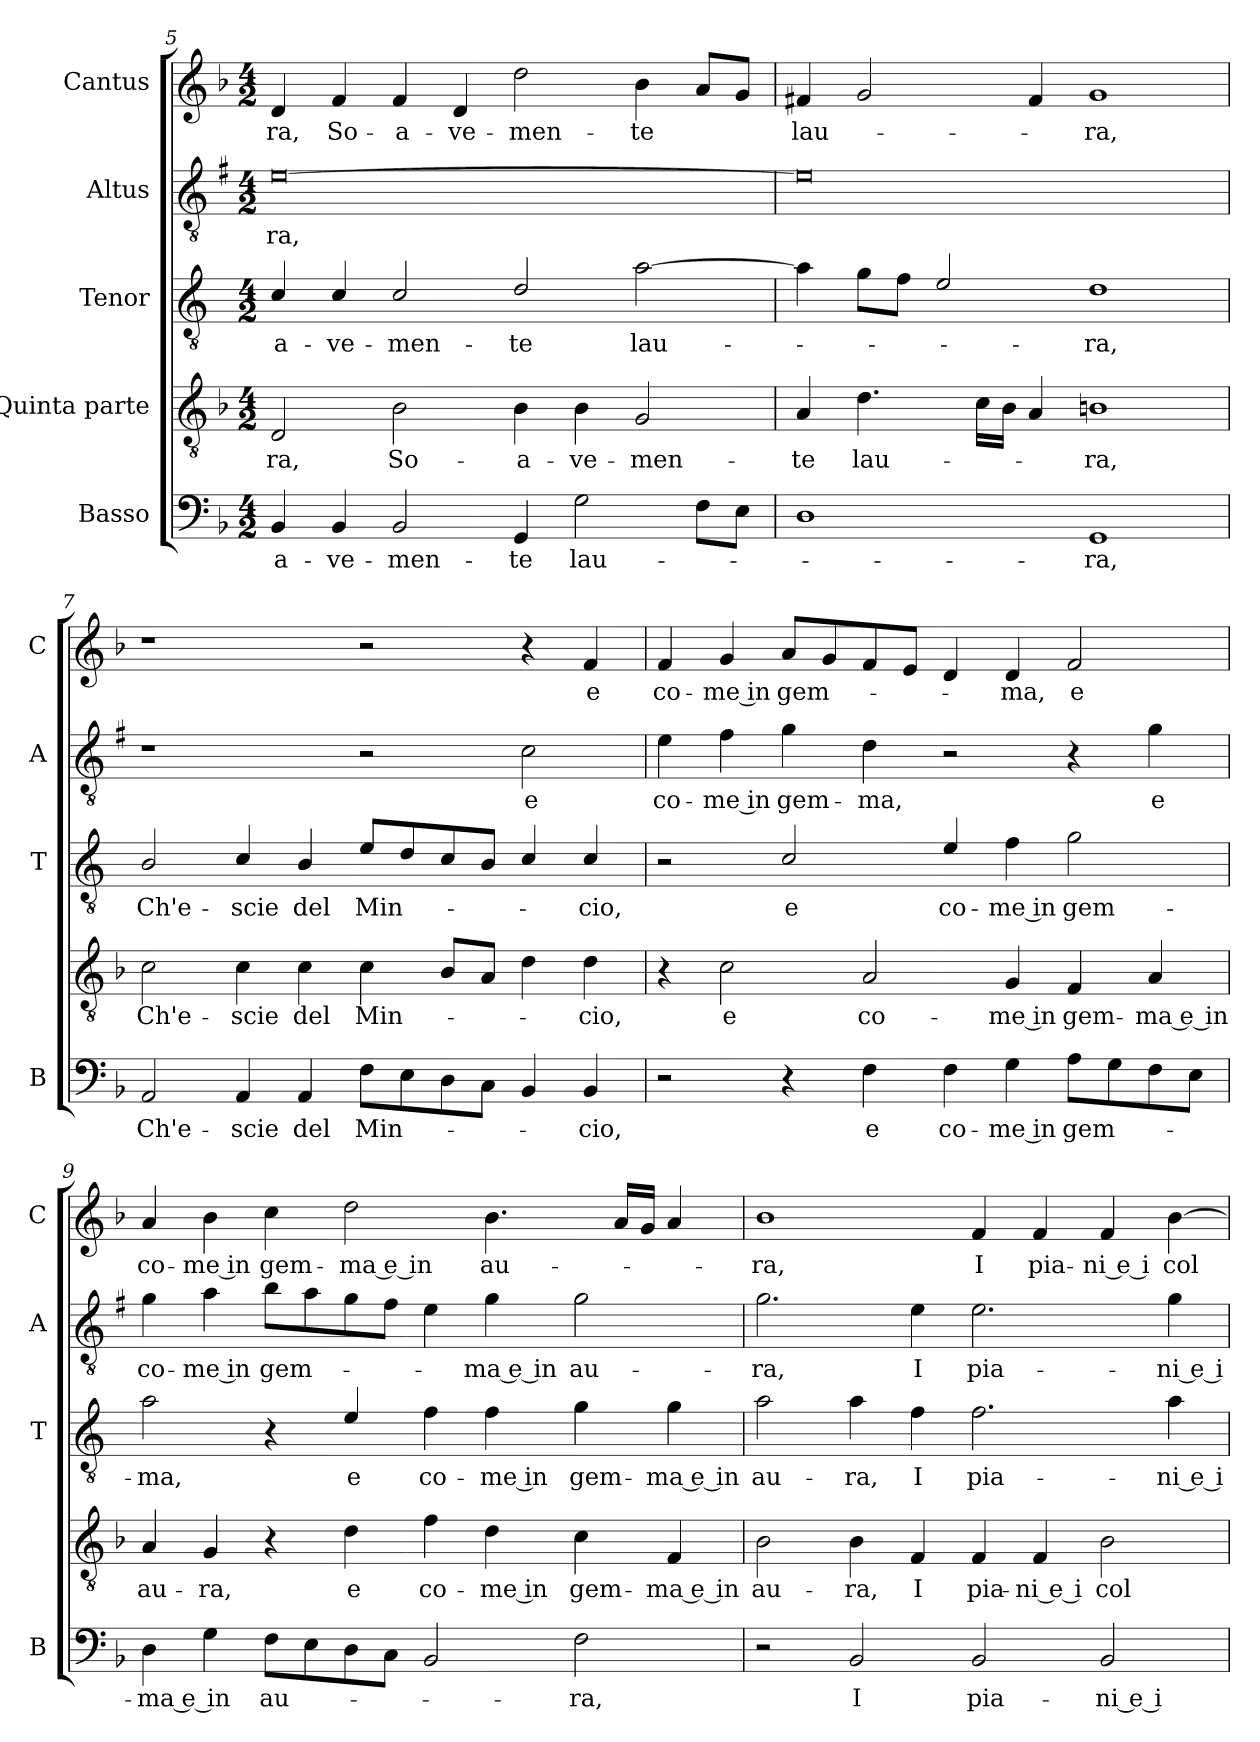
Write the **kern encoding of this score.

**kern	**text	**kern	**text	**kern	**text	**kern	**text	**kern	**text
*part5	*part5	*part4	*part4	*part3	*part3	*part2	*part2	*part1	*part1
*staff5	*staff5	*staff4	*staff4	*staff3	*staff3	*staff2	*staff2	*staff1	*staff1
*I"Basso	*	*I"Quinta parte	*	*I"Tenor	*	*I"Altus	*	*I"Cantus	*
*I'B	*	*	*	*I'T	*	*I'A	*	*I'C	*
!!LO:LB:g=z
*clefF4	*	*clefGv2	*	*clefGv2	*	*clefGv2	*	*clefG2	*
*	*	*	*	*ITrd4c7	*	*ITrd1c2	*	*	*
*k[b-]	*	*k[b-]	*	*k[b-]	*	*k[b-]	*	*k[b-]	*
*F:	*	*F:	*	*F:	*	*F:	*	*F:	*
*M4/2	*	*M4/2	*	*M4/2	*	*M4/2	*	*M4/2	*
=5	=5	=5	=5	=5	=5	=5	=5	=5	=5
!	!LO:LY:b	!	!LO:LY:b	!	!LO:LY:b	!	!LO:LY:b	!	!LO:LY:b
4BB-/	-a-	2D/	-ra,	4F/	-a-	[0d	-ra,	4d/	-ra,
!	!LO:LY:b	!	!	!	!LO:LY:b	!	!	!	!LO:LY:b
4BB-/	-ve-	.	.	4F/	-ve-	.	.	4f/	So-
!	!LO:LY:b	!	!LO:LY:b	!	!LO:LY:b	!	!	!	!LO:LY:b
2BB-/	-men-	2B-\	So-	2F/	-men-	.	.	4f/	-a-
!	!	!	!	!	!	!	!	!	!LO:LY:b
.	.	.	.	.	.	.	.	4d/	-ve-
!	!LO:LY:b	!	!LO:LY:b	!	!LO:LY:b	!	!	!	!LO:LY:b
4GG/	-te	4B-\	-a-	2G/	-te	.	.	2dd\	-men-
!	!LO:LY:b	!	!LO:LY:b	!	!	!	!	!	!
2G\	lau-	4B-\	-ve-	.	.	.	.	.	.
!	!	!	!LO:LY:b	!	!LO:LY:b	!	!	!	!LO:LY:b
.	.	2G/	-men-	[2d\	lau-	.	.	4b-\	-te
8F\L	.	.	.	.	.	.	.	8a/L	.
8E\J	.	.	.	.	.	.	.	8g/J	.
=6	=6	=6	=6	=6	=6	=6	=6	=6	=6
!	!	!	!LO:LY:b	!	!	!	!	!	!LO:LY:b
1D	.	4A/	-te	4d\]	.	0d]	.	4f#X/	lau-
!	!	!	!LO:LY:b	!	!	!	!	!	!
.	.	4.d\	lau-	8c\L	.	.	.	2g/	.
.	.	.	.	8B-\J	.	.	.	.	.
.	.	.	.	2A/	.	.	.	.	.
.	.	16c\LL	.	.	.	.	.	.	.
.	.	16B-\JJ	.	.	.	.	.	.	.
.	.	4A/	.	.	.	.	.	4f#/	.
!	!LO:LY:b	!	!LO:LY:b	!	!LO:LY:b	!	!	!	!LO:LY:b
1GG	-ra,	1Bn	-ra,	1G	-ra,	.	.	1g	-ra,
=7	=7	=7	=7	=7	=7	=7	=7	=7	=7
!	!LO:LY:b	!	!LO:LY:b	!	!LO:LY:b	!	!	!	!
2AA/	Ch'e-	2c\	Ch'e-	2E/	Ch'e-	1r	.	1r	.
!	!LO:LY:b	!	!LO:LY:b	!	!LO:LY:b	!	!	!	!
4AA/	-scie	4c\	-scie	4F/	-scie	.	.	.	.
!	!LO:LY:b	!	!LO:LY:b	!	!LO:LY:b	!	!	!	!
4AA/	del	4c\	del	4E/	del	.	.	.	.
!	!LO:LY:b	!	!LO:LY:b	!	!LO:LY:b	!	!	!	!
8F\L	Min-	4c\	Min-	8A/L	Min-	2r	.	2r	.
8E\	.	.	.	8G/	.	.	.	.	.
8D\	.	8B-/L	.	8F/	.	.	.	.	.
8C\J	.	8A/J	.	8E/J	.	.	.	.	.
!	!	!	!	!	!	!	!LO:LY:b	!	!
4BB-/	.	4d\	.	4F/	.	2B-\	e	4r	.
!	!LO:LY:b	!	!LO:LY:b	!	!LO:LY:b	!	!	!	!LO:LY:b
4BB-/	-cio,	4d\	-cio,	4F/	-cio,	.	.	4f/	e
=8	=8	=8	=8	=8	=8	=8	=8	=8	=8
!	!	!	!	!	!	!	!LO:LY:b	!	!LO:LY:b
2r	.	4r	.	2r	.	4d\	co-	4f/	co-
!	!	!	!LO:LY:b	!	!	!	!LO:LY:b	!	!LO:LY:b
.	.	2c\	e	.	.	4e\	-me in	4g/	-me in
!	!	!	!	!	!LO:LY:b	!	!LO:LY:b	!	!LO:LY:b
4r	.	.	.	2F/	e	4f\	gem-	8a/L	gem-
.	.	.	.	.	.	.	.	8g/	.
!	!LO:LY:b	!	!LO:LY:b	!	!	!	!LO:LY:b	!	!
4F\	e	2A/	co-	.	.	4c\	-ma,	8f/	.
.	.	.	.	.	.	.	.	8e/J	.
!	!LO:LY:b	!	!	!	!LO:LY:b	!	!	!	!
4F\	co-	.	.	4A/	co-	2r	.	4d/	.
!	!LO:LY:b	!	!LO:LY:b	!	!LO:LY:b	!	!	!	!LO:LY:b
4G\	-me in	4G/	-me in	4B-\	-me in	.	.	4d/	-ma,
!	!LO:LY:b	!	!LO:LY:b	!	!LO:LY:b	!	!	!	!LO:LY:b
8A\L	gem-	4F/	gem-	2c\	gem-	4r	.	2f/	e
8G\	.	.	.	.	.	.	.	.	.
!	!	!	!LO:LY:b	!	!	!	!LO:LY:b	!	!
8F\	.	4A/	-ma e in	.	.	4f\	e	.	.
8E\J	.	.	.	.	.	.	.	.	.
!!LO:PB:g=z
=9	=9	=9	=9	=9	=9	=9	=9	=9	=9
!	!LO:LY:b	!	!LO:LY:b	!	!LO:LY:b	!	!LO:LY:b	!	!LO:LY:b
4D\	-ma e in	4A/	au-	2d\	-ma,	4f\	co-	4a/	co-
!	!	!	!LO:LY:b	!	!	!	!LO:LY:b	!	!LO:LY:b
4G\	.	4G/	-ra,	.	.	4g\	-me in	4b-\	-me in
!	!LO:LY:b	!	!	!	!	!	!LO:LY:b	!	!LO:LY:b
8F\L	au-	4r	.	4r	.	8a\L	gem-	4cc\	gem-
8E\	.	.	.	.	.	8g\	.	.	.
!	!	!	!LO:LY:b	!	!LO:LY:b	!	!	!	!LO:LY:b
8D\	.	4d\	e	4A/	e	8f\	.	2dd\	-ma e in
8C\J	.	.	.	.	.	8e\J	.	.	.
!	!	!	!LO:LY:b	!	!LO:LY:b	!	!	!	!
2BB-/	.	4f\	co-	4B-\	co-	4d\	.	.	.
!	!	!	!LO:LY:b	!	!LO:LY:b	!	!LO:LY:b	!	!LO:LY:b
.	.	4d\	-me in	4B-\	-me in	4f\	-ma e in	4.b-\	au-
!	!LO:LY:b	!	!LO:LY:b	!	!LO:LY:b	!	!LO:LY:b	!	!
2F\	-ra,	4c\	gem-	4c\	gem-	2f\	au-	.	.
.	.	.	.	.	.	.	.	16a/LL	.
.	.	.	.	.	.	.	.	16g/JJ	.
!	!	!	!LO:LY:b	!	!LO:LY:b	!	!	!	!
.	.	4F/	-ma e in	4c\	-ma e in	.	.	4a/	.
=10	=10	=10	=10	=10	=10	=10	=10	=10	=10
!	!	!	!LO:LY:b	!	!LO:LY:b	!	!LO:LY:b	!	!LO:LY:b
2r	.	2B-\	au-	2d\	au-	2.f\	-ra,	1b-	-ra,
!	!LO:LY:b	!	!LO:LY:b	!	!LO:LY:b	!	!	!	!
2BB-/	I	4B-\	-ra,	4d\	-ra,	.	.	.	.
!	!	!	!LO:LY:b	!	!LO:LY:b	!	!LO:LY:b	!	!
.	.	4F/	I	4B-\	I	4d\	I	.	.
!	!LO:LY:b	!	!LO:LY:b	!	!LO:LY:b	!	!LO:LY:b	!	!LO:LY:b
2BB-/	pia-	4F/	pia-	2.B-\	pia-	2.d\	pia-	4f/	I
!	!	!	!LO:LY:b	!	!	!	!	!	!LO:LY:b
.	.	4F/	-ni e i	.	.	.	.	4f/	pia-
!	!LO:LY:b	!	!LO:LY:b	!	!	!	!	!	!LO:LY:b
2BB-/	-ni e i	2B-\	col-	.	.	.	.	4f/	-ni e i
!	!	!	!	!	!LO:LY:b	!	!LO:LY:b	!	!LO:LY:b
.	.	.	.	4d\	-ni e i	4f\	-ni e i	[4b-\	col-
=	=	=	=	=	=	=	=	=	=
*-	*-	*-	*-	*-	*-	*-	*-	*-	*-
